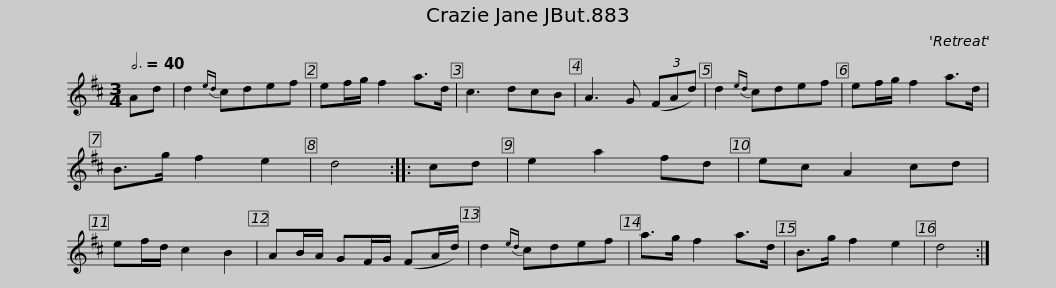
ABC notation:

X:1
L:1/8
Q:3/4=40
M:3/4
I:linebreak $
K:D
V:1 treble
V:1
 Ad | d2{ed} cdef | ef/g/ f2 a>d | c3 dcB | A3 G (3(FAd) | %5
 d2{ed} cdef | ef/g/ f2 a>d | B>g f2 e2 |$ d4 :: cd | %10
 e2 a2 fd | ec A2 cd | ef/d/ c2 B2 | AB/A/ GF/G/ (FA/d/) | d2{ed} cdef | %15
 a>g f2 a>d | B>g f2 e2 |$ d4 :| %18
